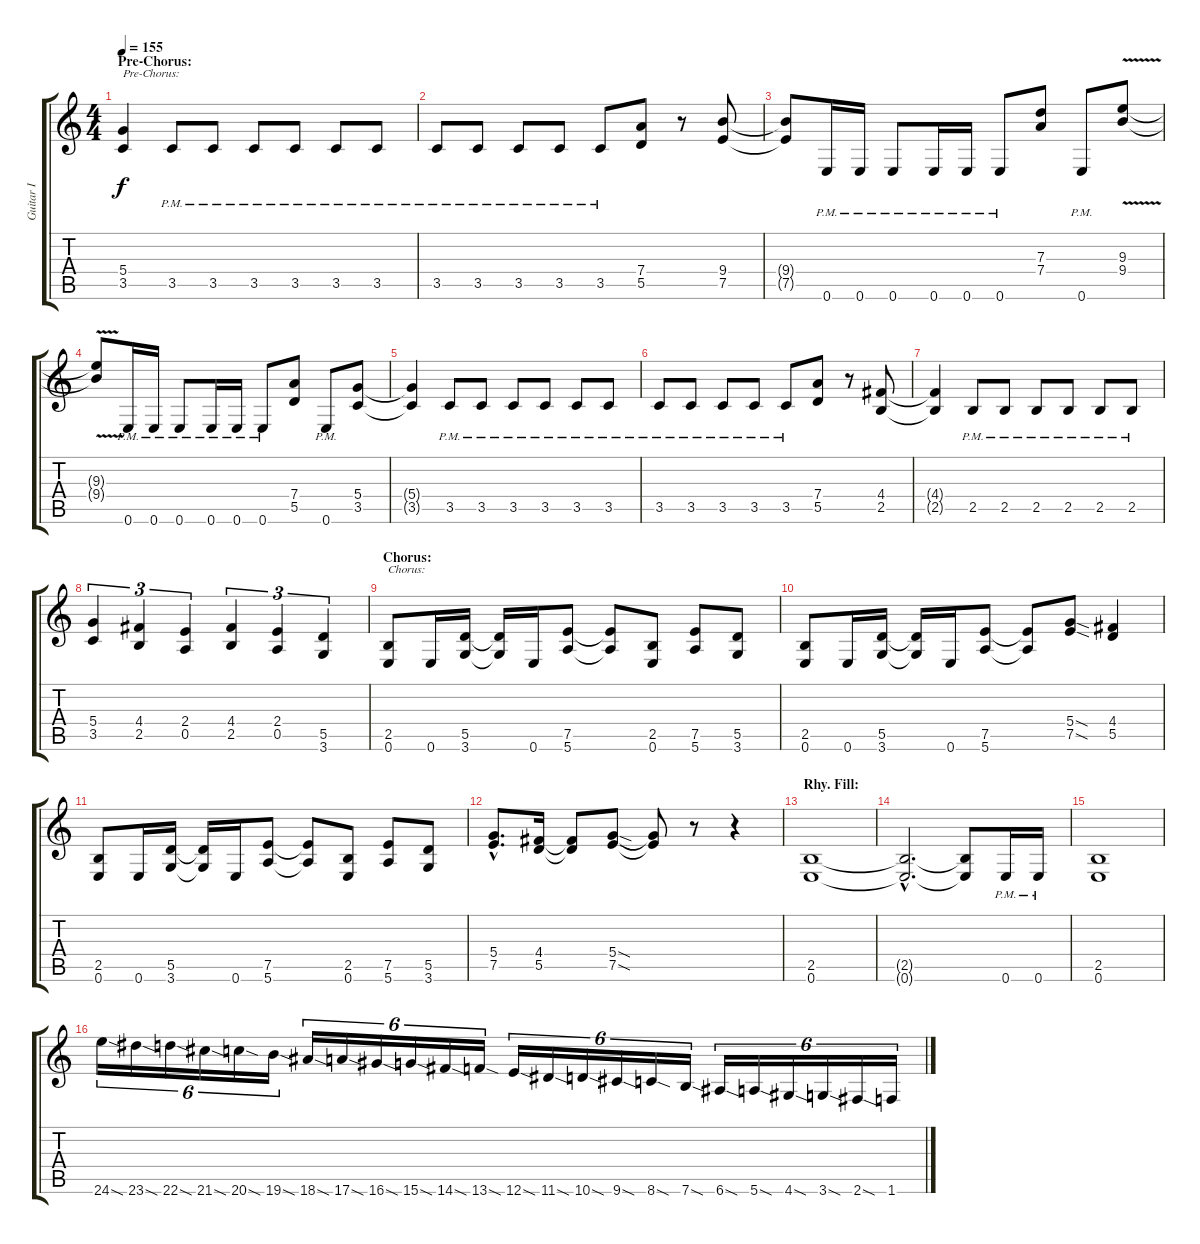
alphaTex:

\track ("Guitar I" "Guitar I") {instrument distortionguitar}
\staff {score tabs}
\tuning (E4 B3 G3 D3 A2 E2) {hide}
\ts (4 4)
\section ("" "Pre-Chorus:")
\tempo 155
\clef g2
\ks c
(5.4 3.5).4{txt "Pre-Chorus:" dy f} 3.5{pm}.8 3.5{pm}.8 3.5{pm}.8 3.5{pm}.8 3.5{pm}.8 3.5{pm}.8 |
3.5{pm}.8 3.5{pm}.8 3.5{pm}.8 3.5{pm}.8 3.5{pm}.8 (7.4 5.5).8 r.8 (9.4 7.5).8 |
(9.4{t} 7.5{t}).8 0.6{pm}.16 0.6{pm}.16 0.6{pm}.8 0.6{pm}.16 0.6{pm}.16 0.6{pm}.8 (7.3 7.4).8 0.6{pm}.8 (9.3{v} 9.4).8 |
(9.3{t} 9.4{t}).8 0.6{pm}.16 0.6{pm}.16 0.6{pm}.8 0.6{pm}.16 0.6{pm}.16 0.6{pm}.8 (7.4 5.5).8 0.6{pm}.8 (5.4 3.5).8 |
(5.4{t} 3.5{t}).4 3.5{pm}.8 3.5{pm}.8 3.5{pm}.8 3.5{pm}.8 3.5{pm}.8 3.5{pm}.8 |
3.5{pm}.8 3.5{pm}.8 3.5{pm}.8 3.5{pm}.8 3.5{pm}.8 (7.4 5.5).8 r.8 (4.4 2.5).8 |
(4.4{t} 2.5{t}).4 2.5{pm}.8 2.5{pm}.8 2.5{pm}.8 2.5{pm}.8 2.5{pm}.8 2.5{pm}.8 |
(5.4 3.5).4{tu (3 2)} (4.4 2.5).4{tu (3 2)} (2.4 0.5).4{tu (3 2)} (4.4 2.5).4{tu (3 2)} (2.4 0.5).4{tu (3 2)} (5.5 3.6).4{tu (3 2)} |
\section ("" "Chorus:")
(2.5 0.6).8{txt "Chorus:"} 0.6.16 (5.5 3.6).16 (5.5{t} 3.6{t}).16 0.6.16 (7.5 5.6).8 (7.5{t} 5.6{t}).8 (2.5 0.6).8 (7.5 5.6).8 (5.5 3.6).8 |
(2.5 0.6).8 0.6.16 (5.5 3.6).16 (5.5{t} 3.6{t}).16 0.6.16 (7.5 5.6).8 (7.5{t} 5.6{t}).8 (5.4{sod} 7.5{sod}).8 (4.4 5.5).4 |
(2.5 0.6).8 0.6.16 (5.5 3.6).16 (5.5{t} 3.6{t}).16 0.6.16 (7.5 5.6).8 (7.5{t} 5.6{t}).8 (2.5 0.6).8 (7.5 5.6).8 (5.5 3.6).8 |
(5.4{hac} 7.5{hac}).8{d} (4.4 5.5).16 (4.4{t} 5.5{t}).8 (5.4{sod} 7.5{sod}).8 (5.4{t} 7.5{t}).8 r.8 r.4 |
\section ("" "Rhy. Fill:")
(2.5 0.6).1 |
(2.5{hac t} 0.6{hac t}).2{d} (2.5{t} 0.6{t}).8 0.6{pm}.16 0.6{pm}.16 |
(2.5 0.6).1 |
24.6{sod}.16{tu (6 4) instrument guitarfretnoise} 23.6{sod}.16{tu (6 4)} 22.6{sod}.16{tu (6 4)} 21.6{sod}.16{tu (6 4)} 20.6{sod}.16{tu (6 4)} 19.6{sod}.16{tu (6 4)} 18.6{sod}.16{tu (6 4)} 17.6{sod}.16{tu (6 4)} 16.6{sod}.16{tu (6 4)} 15.6{sod}.16{tu (6 4)} 14.6{sod}.16{tu (6 4)} 13.6{sod}.16{tu (6 4)} 12.6{sod}.16{tu (6 4)} 11.6{sod}.16{tu (6 4)} 10.6{sod}.16{tu (6 4)} 9.6{sod}.16{tu (6 4)} 8.6{sod}.16{tu (6 4)} 7.6{sod}.16{tu (6 4)} 6.6{sod}.16{tu (6 4)} 5.6{sod}.16{tu (6 4)} 4.6{sod}.16{tu (6 4)} 3.6{sod}.16{tu (6 4)} 2.6{sod}.16{tu (6 4)} 1.6.16{tu (6 4)}
